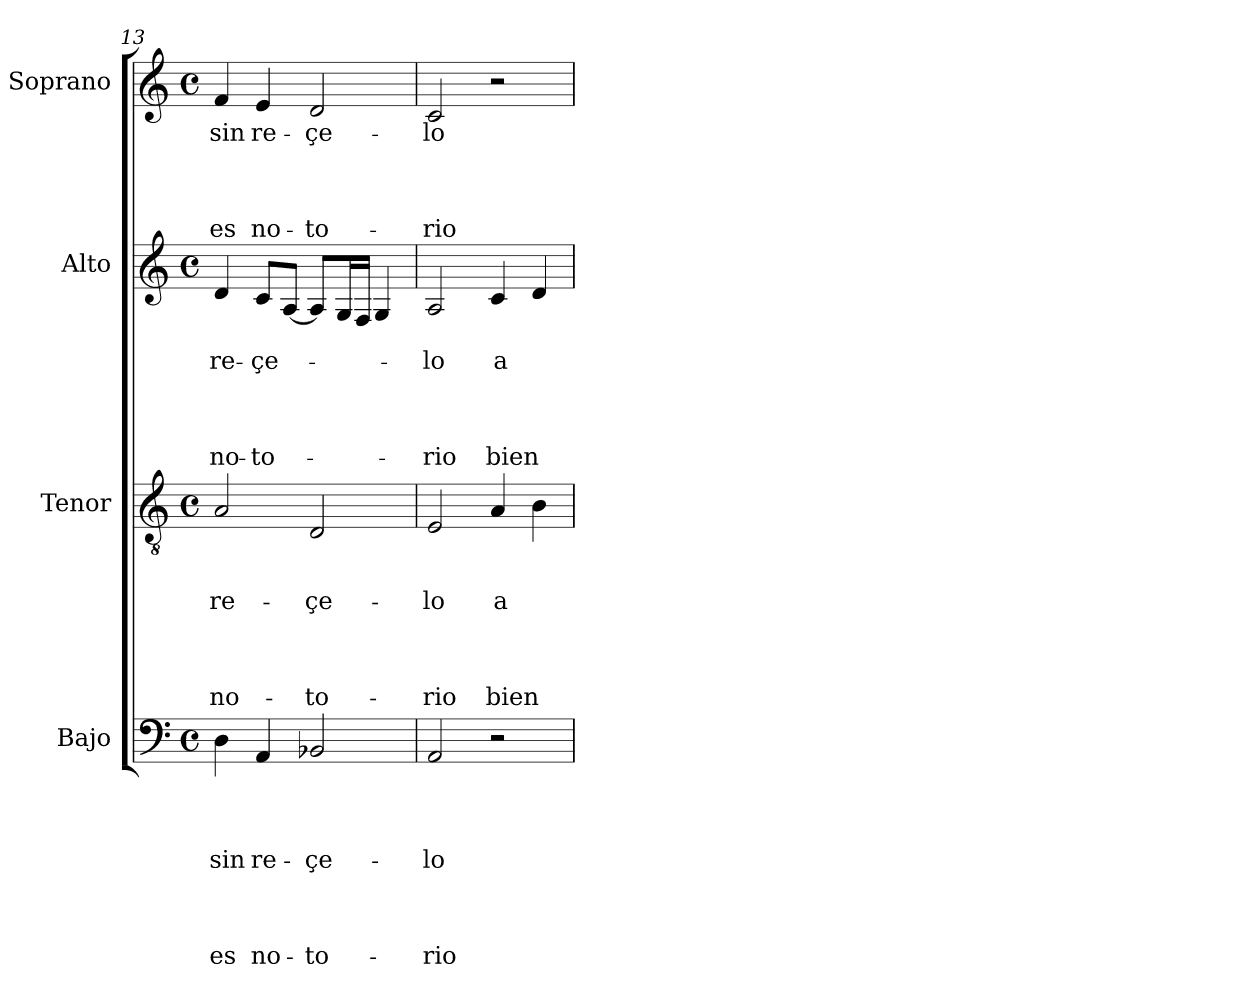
**kern	**text	**text	**text	**text	**text	**text	**text	**text	**kern	**text	**text	**text	**text	**text	**text	**text	**kern	**text	**text	**text	**text	**text	**text	**kern	**text	**text	**text	**text	**text
*part4	*part4	*part4	*part4	*part4	*part4	*part4	*part4	*part4	*part3	*part3	*part3	*part3	*part3	*part3	*part3	*part3	*part2	*part2	*part2	*part2	*part2	*part2	*part2	*part1	*part1	*part1	*part1	*part1	*part1
*staff4	*staff4	*staff4	*staff4	*staff4	*staff4	*staff4	*staff4	*staff4	*staff3	*staff3	*staff3	*staff3	*staff3	*staff3	*staff3	*staff3	*staff2	*staff2	*staff2	*staff2	*staff2	*staff2	*staff2	*staff1	*staff1	*staff1	*staff1	*staff1	*staff1
*I"Bajo	*	*	*	*	*	*	*	*	*I"Tenor	*	*	*	*	*	*	*	*I"Alto	*	*	*	*	*	*	*I"Soprano	*	*	*	*	*
*I'B	*	*	*	*	*	*	*	*	*I'T	*	*	*	*	*	*	*	*I'A	*	*	*	*	*	*	*I'S	*	*	*	*	*
*clefF4	*	*	*	*	*	*	*	*	*clefGv2	*	*	*	*	*	*	*	*clefG2	*	*	*	*	*	*	*clefG2	*	*	*	*	*
*k[]	*	*	*	*	*	*	*	*	*k[]	*	*	*	*	*	*	*	*k[]	*	*	*	*	*	*	*k[]	*	*	*	*	*
*C:	*	*	*	*	*	*	*	*	*C:	*	*	*	*	*	*	*	*C:	*	*	*	*	*	*	*C:	*	*	*	*	*
*M4/4	*	*	*	*	*	*	*	*	*M4/4	*	*	*	*	*	*	*	*M4/4	*	*	*	*	*	*	*M4/4	*	*	*	*	*
*met(c)	*	*	*	*	*	*	*	*	*met(c)	*	*	*	*	*	*	*	*met(c)	*	*	*	*	*	*	*met(c)	*	*	*	*	*
=13	=13	=13	=13	=13	=13	=13	=13	=13	=13	=13	=13	=13	=13	=13	=13	=13	=13	=13	=13	=13	=13	=13	=13	=13	=13	=13	=13	=13	=13
!	!	!	!	!LO:LY:b	!	!	!	!LO:LY:b	!	!	!	!LO:LY:b	!	!	!	!LO:LY:b	!	!	!LO:LY:b	!	!	!	!LO:LY:b	!	!LO:LY:b	!	!	!	!LO:LY:b
4D\	.	.	.	sin	.	.	.	es	2A/	.	.	re-	.	.	.	no-	4d/	.	re-	.	.	.	no-	4f/	sin	.	.	.	es
!	!	!	!	!LO:LY:b	!	!	!	!LO:LY:b	!	!	!	!	!	!	!	!	!	!	!LO:LY:b	!	!	!	!LO:LY:b	!	!LO:LY:b	!	!	!	!LO:LY:b
4AA/	.	.	.	re-	.	.	.	no-	.	.	.	.	.	.	.	.	8c/L	.	-çe-	.	.	.	-to-	4e/	re-	.	.	.	no-
.	.	.	.	.	.	.	.	.	.	.	.	.	.	.	.	.	[8A/J	.	.	.	.	.	.	.	.	.	.	.	.
!	!	!	!	!LO:LY:b	!	!	!	!LO:LY:b	!	!	!	!LO:LY:b	!	!	!	!LO:LY:b	!	!	!	!	!	!	!	!	!LO:LY:b	!	!	!	!LO:LY:b
2BB-X/	.	.	.	-çe-	.	.	.	-to-	2D/	.	.	-çe-	.	.	.	-to-	8A/L]	.	.	.	.	.	.	2d/	-çe-	.	.	.	-to-
.	.	.	.	.	.	.	.	.	.	.	.	.	.	.	.	.	16G/L	.	.	.	.	.	.	.	.	.	.	.	.
.	.	.	.	.	.	.	.	.	.	.	.	.	.	.	.	.	16F/JJ	.	.	.	.	.	.	.	.	.	.	.	.
.	.	.	.	.	.	.	.	.	.	.	.	.	.	.	.	.	4G/	.	.	.	.	.	.	.	.	.	.	.	.
!!LO:LB:g=z
=14	=14	=14	=14	=14	=14	=14	=14	=14	=14	=14	=14	=14	=14	=14	=14	=14	=14	=14	=14	=14	=14	=14	=14	=14	=14	=14	=14	=14	=14
!	!	!	!	!LO:LY:b	!	!	!	!LO:LY:b	!	!	!	!LO:LY:b	!	!	!	!LO:LY:b	!	!	!LO:LY:b	!	!	!	!LO:LY:b	!	!LO:LY:b	!	!	!	!LO:LY:b
2AA/	.	.	.	-lo	.	.	.	-rio	2E/	.	.	-lo	.	.	.	-rio	2A/	.	-lo	.	.	.	-rio	2c/	-lo	.	.	.	-rio
!	!	!	!	!	!	!	!	!	!	!	!	!LO:LY:b	!	!	!	!LO:LY:b	!	!	!LO:LY:b	!	!	!	!LO:LY:b	!	!	!	!	!	!
2r	.	.	.	.	.	.	.	.	4A/	.	.	a	.	.	.	bien	4c/	.	a	.	.	.	bien	2r	.	.	.	.	.
.	.	.	.	.	.	.	.	.	4B\	.	.	.	.	.	.	.	4d/	.	.	.	.	.	.	.	.	.	.	.	.
=	=	=	=	=	=	=	=	=	=	=	=	=	=	=	=	=	=	=	=	=	=	=	=	=	=	=	=	=	=
*-	*-	*-	*-	*-	*-	*-	*-	*-	*-	*-	*-	*-	*-	*-	*-	*-	*-	*-	*-	*-	*-	*-	*-	*-	*-	*-	*-	*-	*-
